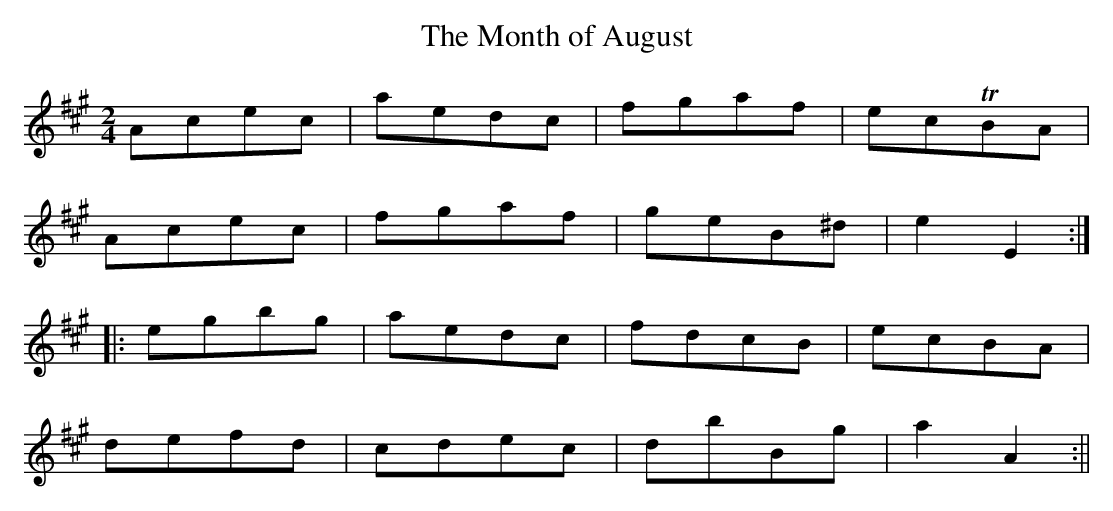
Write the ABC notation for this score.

X:1
T:Month of August, The
M:2/4
L:1/8
K:A
Acec|aedc|fgaf|ecTBA|
Acec|fgaf|geB^d|e2E2:|
|:egbg|aedc|fdcB|ecBA|
defd|cdec|dbBg|a2A2:||
